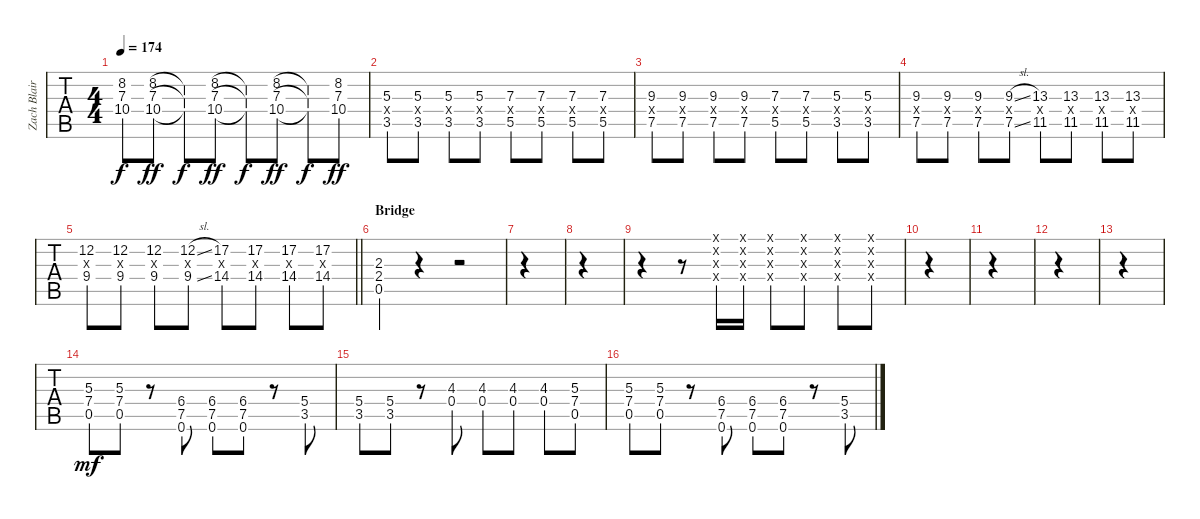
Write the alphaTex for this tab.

\track ("Zach Blair - Guitar One" "Zach Blair") {instrument electricguitarclean}
\staff {tabs}
\tuning (Eb4 Bb3 Gb3 Db3 Ab2 Eb2) {hide}
\ts (4 4)
\tempo 174
\clef g2
\ks c
(8.2{t} 7.3{t} 10.4{t}).8{dy f} (8.2 7.3 10.4).8{dy ff} (8.2{t} 7.3{t} 10.4{t}).8{dy f} (8.2 7.3 10.4).8{dy ff} (8.2{t} 7.3{t} 10.4{t}).8{dy f} (8.2 7.3 10.4).8{dy ff} (8.2{t} 7.3{t} 10.4{t}).8{dy f} (8.2 7.3 10.4).8{dy ff} |
(5.3 3.4{x} 3.5).8 (5.3 3.4{x} 3.5).8 (5.3 3.4{x} 3.5).8 (5.3 3.4{x} 3.5).8 (7.3 5.4{x} 5.5).8 (7.3 5.4{x} 5.5).8 (7.3 5.4{x} 5.5).8 (7.3 5.4{x} 5.5).8 |
(9.3 7.4{x} 7.5).8 (9.3 7.4{x} 7.5).8 (9.3 7.4{x} 7.5).8 (9.3 7.4{x} 7.5).8 (7.3 5.4{x} 5.5).8 (7.3 5.4{x} 5.5).8 (5.3 3.4{x} 3.5).8 (5.3 3.4{x} 3.5).8 |
(9.3 7.4{x} 7.5).8 (9.3 7.4{x} 7.5).8 (9.3 7.4{x} 7.5).8 (9.3{sl} 7.4{x} 7.5{sl}).8 (13.3 1.4{x} 11.5).8 (13.3 11.4{x} 11.5).8 (13.3 11.4{x} 11.5).8 (13.3 11.4{x} 11.5).8 |
\barLineRight lightlight
(12.2 9.3{x} 9.4).8 (12.2 9.3{x} 9.4).8 (12.2 9.3{x} 9.4).8 (12.2{sl} 9.3{x} 9.4{sl}).8 (17.2 12.3{x} 14.4).8 (17.2 12.3{x} 14.4).8 (17.2 12.3{x} 14.4).8 (17.2 12.3{x} 14.4).8 |
\section ("" "Bridge")
(2.3 2.4 0.5).4 r.4 r.2 |
|
|
r.4{balance 0} r.8 (12.1{x} 12.2{x} 13.3{x} 10.4{x}).16 (12.1{x} 12.2{x} 13.3{x} 10.4{x}).16 (12.1{x} 12.2{x} 13.3{x} 10.4{x}).8 (12.1{x} 12.2{x} 13.3{x} 10.4{x}).8 (12.1{x} 12.2{x} 13.3{x} 10.4{x}).8 (12.1{x} 12.2{x} 13.3{x} 10.4{x}).8 |
|
|
|
|
(5.3 7.4 0.5).8{dy mf} (5.3 7.4 0.5).8 r.8 (6.4 7.5 0.6).8 (6.4 7.5 0.6).8 (6.4 7.5 0.6).8 r.8 (5.4 3.5).8 |
(5.4 3.5).8 (5.4 3.5).8 r.8 (4.3 0.4).8 (4.3 0.4).8 (4.3 0.4).8 (4.3 0.4).8 (5.3 7.4 0.5).8 |
(5.3 7.4 0.5).8 (5.3 7.4 0.5).8 r.8 (6.4 7.5 0.6).8 (6.4 7.5 0.6).8 (6.4 7.5 0.6).8 r.8 (5.4 3.5).8
